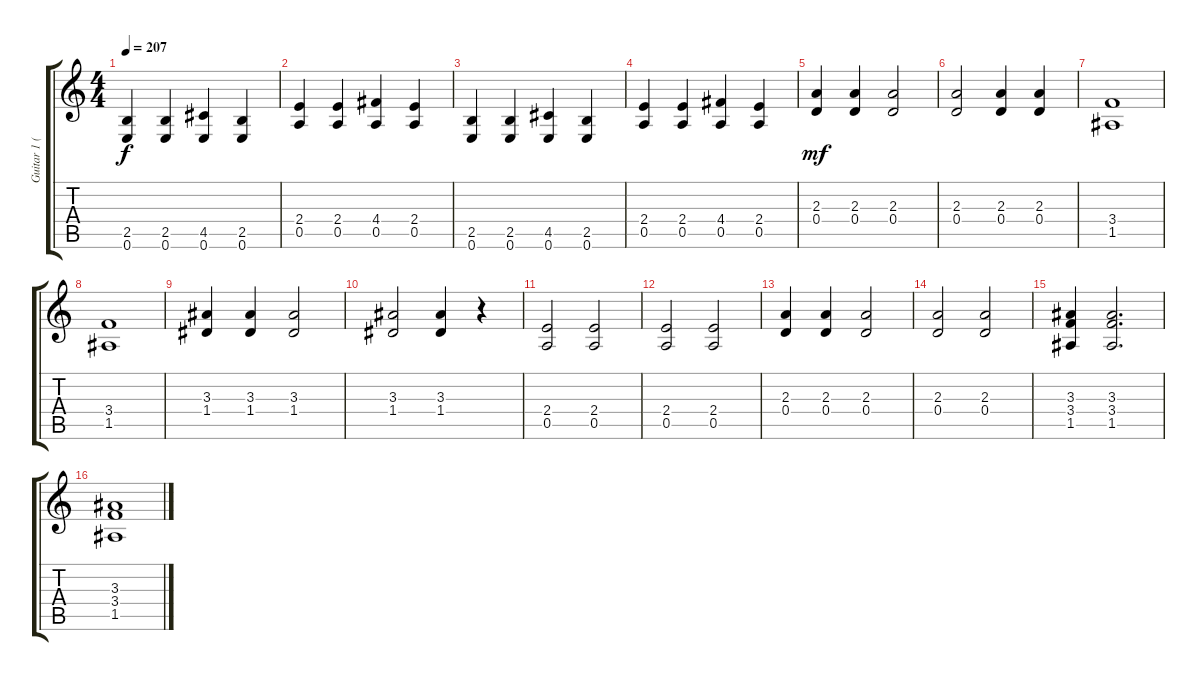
\track ("Guitar 1 (Brad)" "Guitar 1 (") {instrument distortionguitar}
\staff {score tabs}
\tuning (E4 B3 G3 D3 A2 E2) {hide}
\ts (4 4)
\tempo 207
\clef g2
\ks c
(2.5 0.6).4{dy f} (2.5 0.6).4 (4.5 0.6).4 (2.5 0.6).4 |
(2.4 0.5).4 (2.4 0.5).4 (4.4 0.5).4 (2.4 0.5).4 |
(2.5 0.6).4 (2.5 0.6).4 (4.5 0.6).4 (2.5 0.6).4 |
(2.4 0.5).4 (2.4 0.5).4 (4.4 0.5).4 (2.4 0.5).4 |
(2.3 0.4).4{dy mf} (2.3 0.4).4 (2.3 0.4).2 |
(2.3 0.4).2 (2.3 0.4).4 (2.3 0.4).4 |
(3.4 1.5).1 |
(3.4 1.5).1 |
(3.3 1.4).4 (3.3 1.4).4 (3.3 1.4).2 |
(3.3 1.4).2 (3.3 1.4).4 r.4 |
(2.4 0.5).2 (2.4 0.5).2 |
(2.4 0.5).2 (2.4 0.5).2 |
(2.3 0.4).4 (2.3 0.4).4 (2.3 0.4).2 |
(2.3 0.4).2 (2.3 0.4).2 |
(3.3 3.4 1.5).4 (3.3 3.4 1.5).2{d} |
(3.3 3.4 1.5).1
